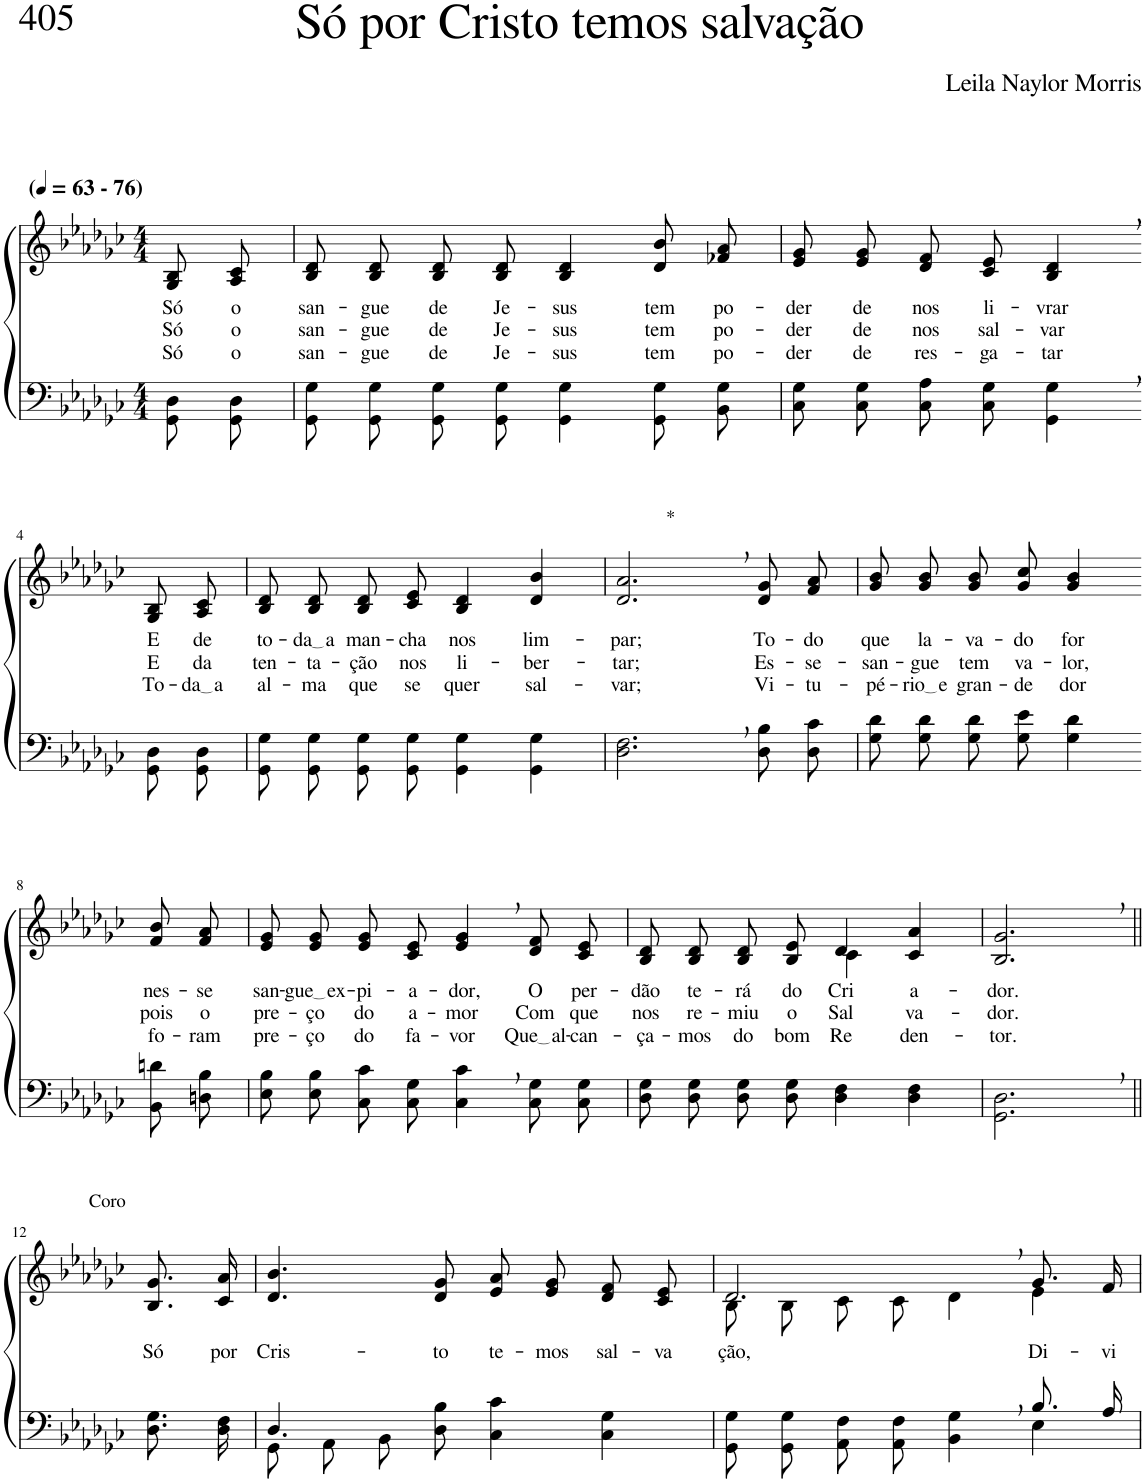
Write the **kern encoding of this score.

**kern	**kern	**text	**text	**text
*part2	*part1	*part1	*part1	*part1
*staff2	*staff1	*staff1	*staff1	*staff1
*I"Parte III e IV	*I"Parte I e II	*	*	*
*clefF4	*clefG2	*	*	*
*Trd-1c-2	*Trd-1c-2	*	*	*
*k[b-e-a-d-g-c-]	*k[b-e-a-d-g-c-]	*	*	*
*M4/4	*M4/4	*	*	*
*MM63	*MM63	*	*	*
=1	=1	=1	=1	=1
!	!LO:TX:a:B:t=(	!	!	!
!	!LO:TX:a:B:t=- 76)	!	!	!
!	!	!LO:LY:b	!LO:LY:b	!LO:LY:b
8GG-/ 8D-/L	8G-/ 8B-/L	Só	Só	Só
!	!	!LO:LY:b	!LO:LY:b	!LO:LY:b
8GG-/ 8D-/J	8A-/ 8c-/J	o	o	o
=2	=2	=2	=2	=2
!	!	!LO:LY:b	!LO:LY:b	!LO:LY:b
8GG-/ 8G-/L	8B-/ 8d-/L	san-	san-	san-
!	!	!LO:LY:b	!LO:LY:b	!LO:LY:b
8GG-/ 8G-/J	8B-/ 8d-/J	-gue	-gue	-gue
!	!	!LO:LY:b	!LO:LY:b	!LO:LY:b
8GG-/ 8G-/L	8B-/ 8d-/L	de	de	de
!	!	!LO:LY:b	!LO:LY:b	!LO:LY:b
8GG-/ 8G-/J	8B-/ 8d-/J	Je-	Je-	Je-
!	!	!LO:LY:b	!LO:LY:b	!LO:LY:b
4GG-\ 4G-\	4B-/ 4d-/	-sus	-sus	-sus
!	!	!LO:LY:b	!LO:LY:b	!LO:LY:b
8GG-/ 8G-/L	8d-/ 8b-/L	tem	tem	tem
!	!	!LO:LY:b	!LO:LY:b	!LO:LY:b
8BB-/ 8G-/J	8f-X/ 8a-/J	po-	po-	po-
=3	=3	=3	=3	=3
!	!	!LO:LY:b	!LO:LY:b	!LO:LY:b
8C-\ 8G-\L	8e-/ 8g-/L	-der	-der	-der
!	!	!LO:LY:b	!LO:LY:b	!LO:LY:b
8C-\ 8G-\J	8e-/ 8g-/J	de	de	de
!	!	!LO:LY:b	!LO:LY:b	!LO:LY:b
8C-\ 8A-\L	8d-/ 8f/L	nos	nos	res-
!	!	!LO:LY:b	!LO:LY:b	!LO:LY:b
8C-\ 8G-\J	8c-/ 8e-/J	li-	sal-	-ga-
!	!	!LO:LY:b	!LO:LY:b	!LO:LY:b
4GG-\, 4G-\,	4B-/, 4d-/,	-vrar	-var	-tar
!!LO:LB:g=z
=4-	=4-	=4-	=4-	=4-
!	!	!LO:LY:b	!LO:LY:b	!LO:LY:b
8GG-/ 8D-/L	8G-/ 8B-/L	E	E	To-
!	!	!LO:LY:b	!LO:LY:b	!LO:LY:b
8GG-/ 8D-/J	8A-/ 8c-/J	de	da	da a
=5	=5	=5	=5	=5
!	!	!LO:LY:b	!LO:LY:b	!LO:LY:b
8GG-/ 8G-/L	8B-/ 8d-/L	to-	ten-	al-
!	!	!LO:LY:b	!LO:LY:b	!LO:LY:b
8GG-/ 8G-/J	8B-/ 8d-/J	da a	-ta-	-ma
!	!	!LO:LY:b	!LO:LY:b	!LO:LY:b
8GG-/ 8G-/L	8B-/ 8d-/L	man-	-ção	que
!	!	!LO:LY:b	!LO:LY:b	!LO:LY:b
8GG-/ 8G-/J	8c-/ 8e-/J	-cha	nos	se
!	!	!LO:LY:b	!LO:LY:b	!LO:LY:b
4GG-\ 4G-\	4B-/ 4d-/	nos	li-	quer
!	!	!LO:LY:b	!LO:LY:b	!LO:LY:b
4GG-\ 4G-\	4d-/ 4b-/	lim-	-ber-	sal-
=6	=6	=6	=6	=6
!	!LO:TX:a:t=*	!	!	!
!	!	!LO:LY:b	!LO:LY:b	!LO:LY:b
2.D-\, 2.F\,	2.d-/, 2.a-/,	-par;	-tar;	-var;
!	!	!LO:LY:b	!LO:LY:b	!LO:LY:b
8D-\ 8B-\L	8d-/ 8g-/L	To-	Es-	Vi-
!	!	!LO:LY:b	!LO:LY:b	!LO:LY:b
8D-\ 8c-\J	8f/ 8a-/J	-do	-se-	-tu-
=7	=7	=7	=7	=7
!	!	!LO:LY:b	!LO:LY:b	!LO:LY:b
8G-\ 8d-\L	8g-/ 8b-/L	que	-san-	-pé-
!	!	!LO:LY:b	!LO:LY:b	!LO:LY:b
8G-\ 8d-\J	8g-/ 8b-/J	la-	-gue	rio e
!	!	!LO:LY:b	!LO:LY:b	!LO:LY:b
8G-\ 8d-\L	8g-/ 8b-/L	-va-	tem	gran-
!	!	!LO:LY:b	!LO:LY:b	!LO:LY:b
8G-\ 8e-\J	8g-/ 8cc-/J	-do	va-	-de
!	!	!LO:LY:b	!LO:LY:b	!LO:LY:b
4G-\ 4d-\	4g-/ 4b-/	for	-lor,	dor
!!LO:LB:g=z
=8-	=8-	=8-	=8-	=8-
!	!	!LO:LY:b	!LO:LY:b	!LO:LY:b
8BB-\ 8dn\L	8f/ 8b-/L	nes-	pois	fo-
!	!	!LO:LY:b	!LO:LY:b	!LO:LY:b
8Dn\ 8B-\J	8f/ 8a-/J	-se	o	-ram
=9	=9	=9	=9	=9
!	!	!LO:LY:b	!LO:LY:b	!LO:LY:b
8E-\ 8B-\L	8e-/ 8g-/L	san-	pre-	pre-
!	!	!LO:LY:b	!LO:LY:b	!LO:LY:b
8E-\ 8B-\J	8e-/ 8g-/J	gue ex	-ço	-ço
!	!	!LO:LY:b	!LO:LY:b	!LO:LY:b
8C-\ 8c-\L	8e-/ 8g-/L	-pi-	do	do
!	!	!LO:LY:b	!LO:LY:b	!LO:LY:b
8C-\ 8G-\J	8c-/ 8e-/J	-a-	a-	fa-
!	!	!LO:LY:b	!LO:LY:b	!LO:LY:b
4C-\, 4c-\,	4e-/, 4g-/,	-dor,	-mor	-vor
!	!	!LO:LY:b	!LO:LY:b	!LO:LY:b
8C-\ 8G-\L	8d-/ 8f/L	O	Com	Que al
!	!	!LO:LY:b	!LO:LY:b	!LO:LY:b
8C-\ 8G-\J	8c-/ 8e-/J	per-	que	-can-
=10	=10	=10	=10	=10
!	!	!LO:LY:b	!LO:LY:b	!LO:LY:b
*	*^	*	*	*
8D-\ 8G-\L	8B-/ 8d-/L	2ryy	-dão	nos	-ça-
!	!	!	!LO:LY:b	!LO:LY:b	!LO:LY:b
8D-\ 8G-\J	8B-/ 8d-/J	.	te-	re-	-mos
!	!	!	!LO:LY:b	!LO:LY:b	!LO:LY:b
8D-\ 8G-\L	8B-/ 8d-/L	.	-rá	-miu	do
!	!	!	!LO:LY:b	!LO:LY:b	!LO:LY:b
8D-\ 8G-\J	8B-/ 8e-/J	.	do	o	bom
!	!	!	!LO:LY:b	!LO:LY:b	!LO:LY:b
4D-\ 4F\	4d-/	4c-\	Cri-	Sal-	Re-
!	!	!	!LO:LY:b	!LO:LY:b	!LO:LY:b
4D-\ 4F\	4c-/ 4a-/	4ryy	-a-	-va-	-den-
=11	=11	=11	=11	=11	=11
!	!	!	!LO:LY:b	!LO:LY:b	!LO:LY:b
*	*v	*v	*	*	*
2.GG-\, 2.D-\,	2.B-/, 2.g-/,	-dor.	-dor.	-tor.
!!LO:LB:g=z
=12||	=12||	=12||	=12||	=12||
!	!LO:TX:a:t=Coro	!	!	!
!	!	!LO:LY:b	!	!
8.D-\ 8.G-\L	8.B-/ 8.g-/L	Só	.	.
!	!	!LO:LY:b	!	!
16D-\ 16F\Jk	16c-/ 16a-/Jk	por	.	.
=13	=13	=13	=13	=13
*^	*	*	*	*
!	!	!	!LO:LY:b	!	!
8GG-\L	4.D-/	4.d-/ 4.b-/	Cris-	.	.
8AA-\J	.	.	.	.	.
8BB-\L	.	.	.	.	.
!	!	!	!LO:LY:b	!	!
8D-\ 8B-\J	2ryy	8d-/ 8g-/	-to	.	.
!	!	!	!LO:LY:b	!	!
4C-\ 4c-\	.	8e-/ 8a-/L	te-	.	.
!	!	!	!LO:LY:b	!	!
.	.	8e-/ 8g-/J	-mos	.	.
!	!	!	!LO:LY:b	!	!
4C-\ 4G-\	.	8d-/ 8f/L	sal-	.	.
!	!	!	!LO:LY:b	!	!
.	8ryy	8c-/ 8e-/J	-va-	.	.
=14	=14	=14	=14	=14	=14
*	*	*^	*	*	*
!	!	!	!	!LO:LY:b	!	!
2.ryy	8GG-/ 8G-/L	2.d-,/	8B-\L	-ção,	.	.
.	8GG-/ 8G-/J	.	8B-\J	.	.	.
.	8AA-/ 8F/L	.	8c-\L	.	.	.
.	8AA-/ 8F/J	.	8c-\J	.	.	.
.	4BB-\ 4G-\	.	4d-\	.	.	.
!	!	!	!	!LO:LY:b	!	!
8.B-/L	4E-\	8.g-/L	4e-\	Di-	.	.
!	!	!	!	!LO:LY:b	!	!
16A-/Jk	.	16f/Jk	.	-vi-	.	.
*v	*v	*	*	*	*	*
*	*v	*v	*	*	*
=	=	=	=	=
*-	*-	*-	*-	*-
